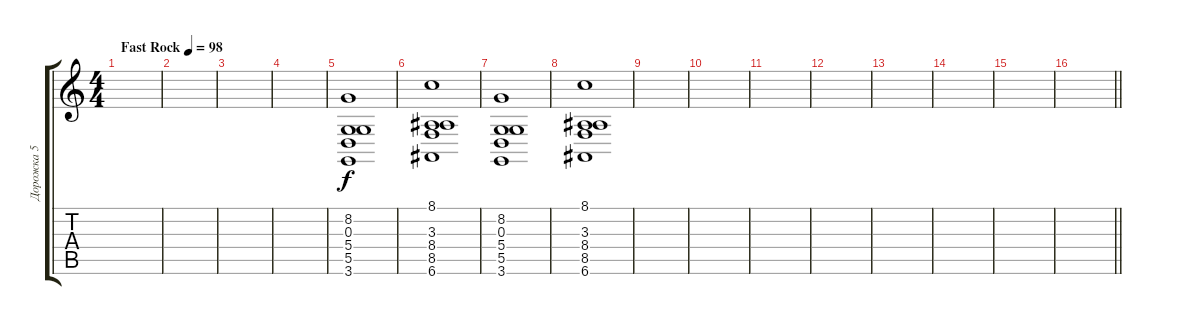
\track ("Дорожка 5" "Дорожка 5") {instrument stringensemble1}
\staff {score tabs}
\tuning (E4 B3 G3 D3 A2 E2) {hide}
\ts (4 4)
\tempo (98 "Fast Rock")
\clef g2
\ks c
|
|
|
|
(8.2 0.3 5.4 5.5 3.6).1 |
(8.1 3.3 8.4 8.5 6.6).1 |
(8.2 0.3 5.4 5.5 3.6).1 |
(8.1 3.3 8.4 8.5 6.6).1 |
|
|
|
|
|
|
|
\barLineRight lightlight
